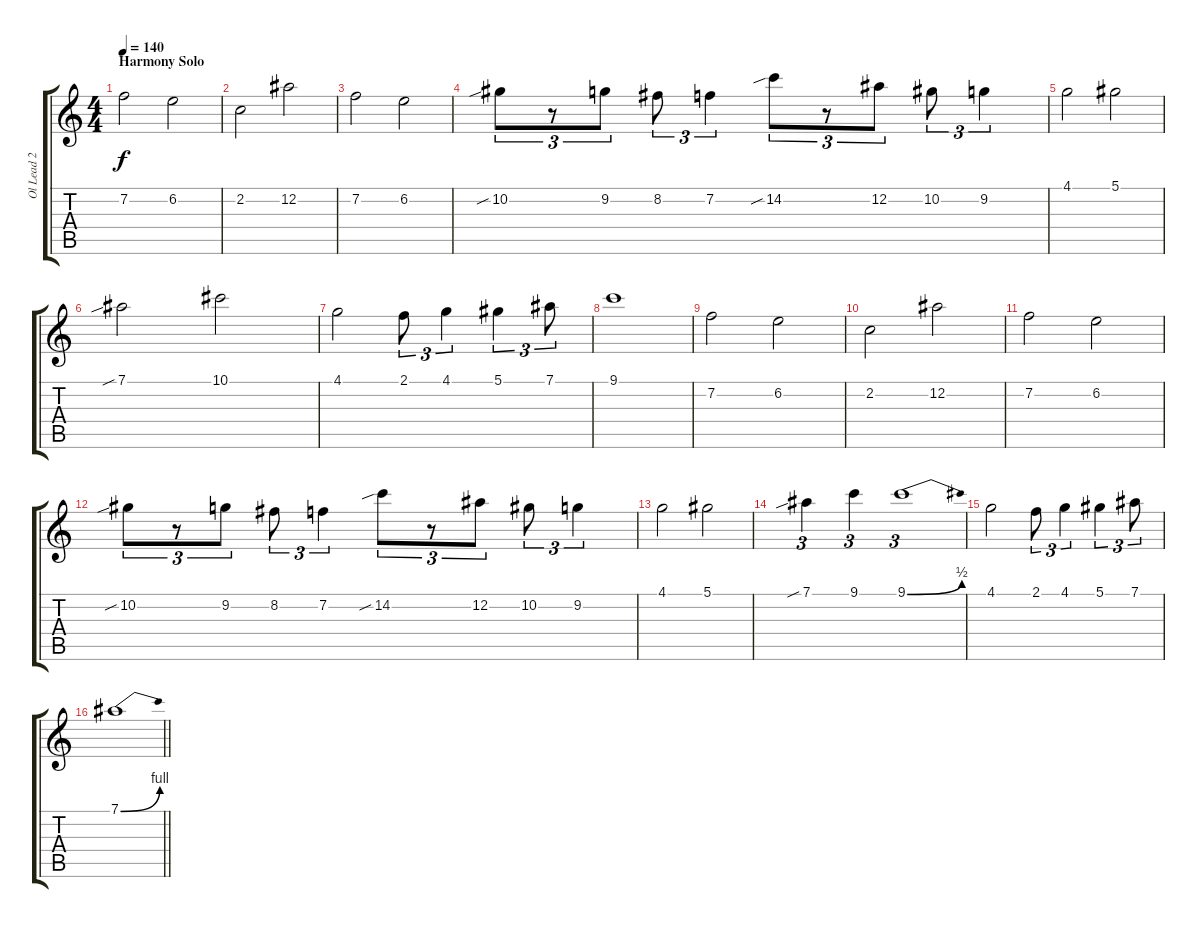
\track ("Ol Lead 2" "Ol Lead 2") {instrument distortionguitar}
\staff {score tabs}
\tuning (Eb4 Bb3 Gb3 Db3 Ab2 Eb2) {hide}
\ts (4 4)
\section ("" "Harmony Solo")
\tempo 140
\clef g2
\ks c
7.2.2{dy f volume 13} 6.2.2 |
2.2.2 12.2.2 |
7.2.2 6.2.2 |
10.2{sib}.8{tu (3 2)} r.8{tu (3 2)} 9.2.8{tu (3 2)} 8.2.8{tu (3 2)} 7.2.4{tu (3 2)} 14.2{sib}.8{tu (3 2)} r.8{tu (3 2)} 12.2.8{tu (3 2)} 10.2.8{tu (3 2)} 9.2.4{tu (3 2)} |
4.1.2 5.1.2 |
7.1{sib}.2 10.1.2 |
4.1.2 2.1.8{tu (3 2)} 4.1.4{tu (3 2)} 5.1.4{tu (3 2)} 7.1.8{tu (3 2)} |
9.1.1 |
7.2.2 6.2.2 |
2.2.2 12.2.2 |
7.2.2 6.2.2 |
10.2{sib}.8{tu (3 2)} r.8{tu (3 2)} 9.2.8{tu (3 2)} 8.2.8{tu (3 2)} 7.2.4{tu (3 2)} 14.2{sib}.8{tu (3 2)} r.8{tu (3 2)} 12.2.8{tu (3 2)} 10.2.8{tu (3 2)} 9.2.4{tu (3 2)} |
4.1.2 5.1.2 |
7.1{sib}.4{tu (3 2)} 9.1.4{tu (3 2)} 9.1{be (bend 0 0 60 2)}.1{tu (3 2)} |
4.1.2 2.1.8{tu (3 2)} 4.1.4{tu (3 2)} 5.1.4{tu (3 2)} 7.1.8{tu (3 2)} |
\barLineRight lightlight
7.1{be (bend 0 0 60 4)}.1
